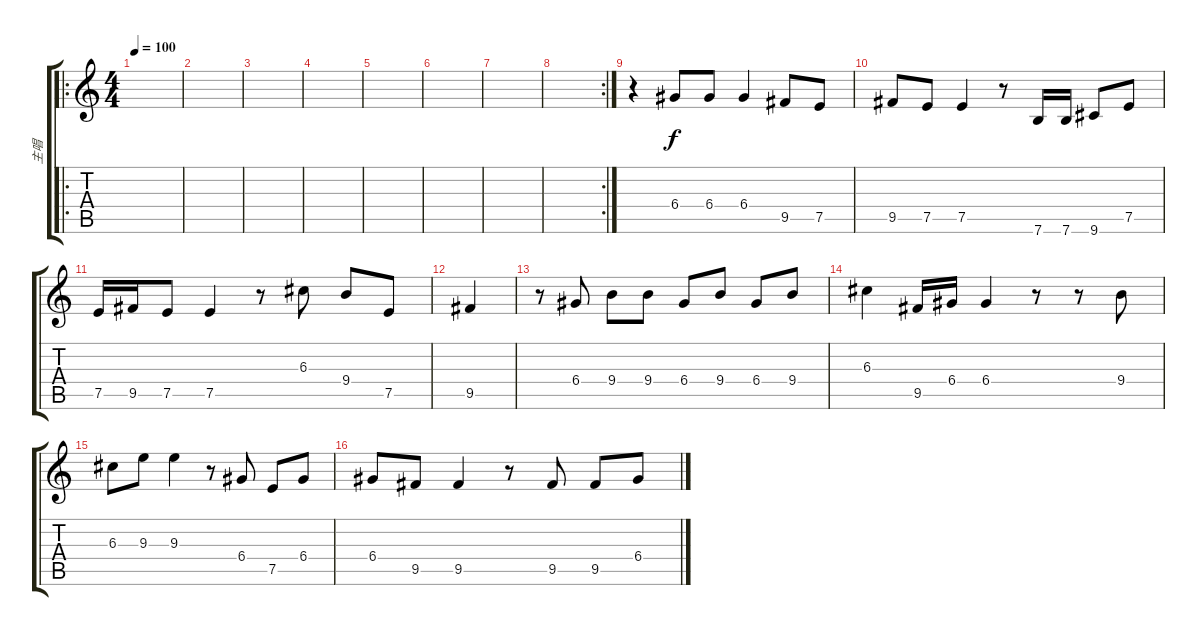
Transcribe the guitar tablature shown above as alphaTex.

\track ("主唱" "主唱") {instrument acousticguitarsteel}
\staff {score tabs}
\tuning (E4 B3 G3 D3 A2 E2) {hide}
\ro
\ts (4 4)
\tempo 100
\clef g2
\ks c
|
|
|
|
|
|
|
\rc 2
|
r.4 6.4.8 6.4.8 6.4.4 9.5.8 7.5.8 |
9.5.8 7.5.8 7.5.4 r.8 7.6.16 7.6.16 9.6.8 7.5.8 |
7.5.16 9.5.16 7.5.8 7.5.4 r.8 6.3.8 9.4.8 7.5.8 |
9.5.4 |
r.8 6.4.8 9.4.8 9.4.8 6.4.8 9.4.8 6.4.8 9.4.8 |
6.3.4 9.5.16 6.4.16 6.4.4 r.8 r.8 9.4.8 |
6.3.8 9.3.8 9.3.4 r.8 6.4.8 7.5.8 6.4.8 |
6.4.8 9.5.8 9.5.4 r.8 9.5.8 9.5.8 6.4.8
